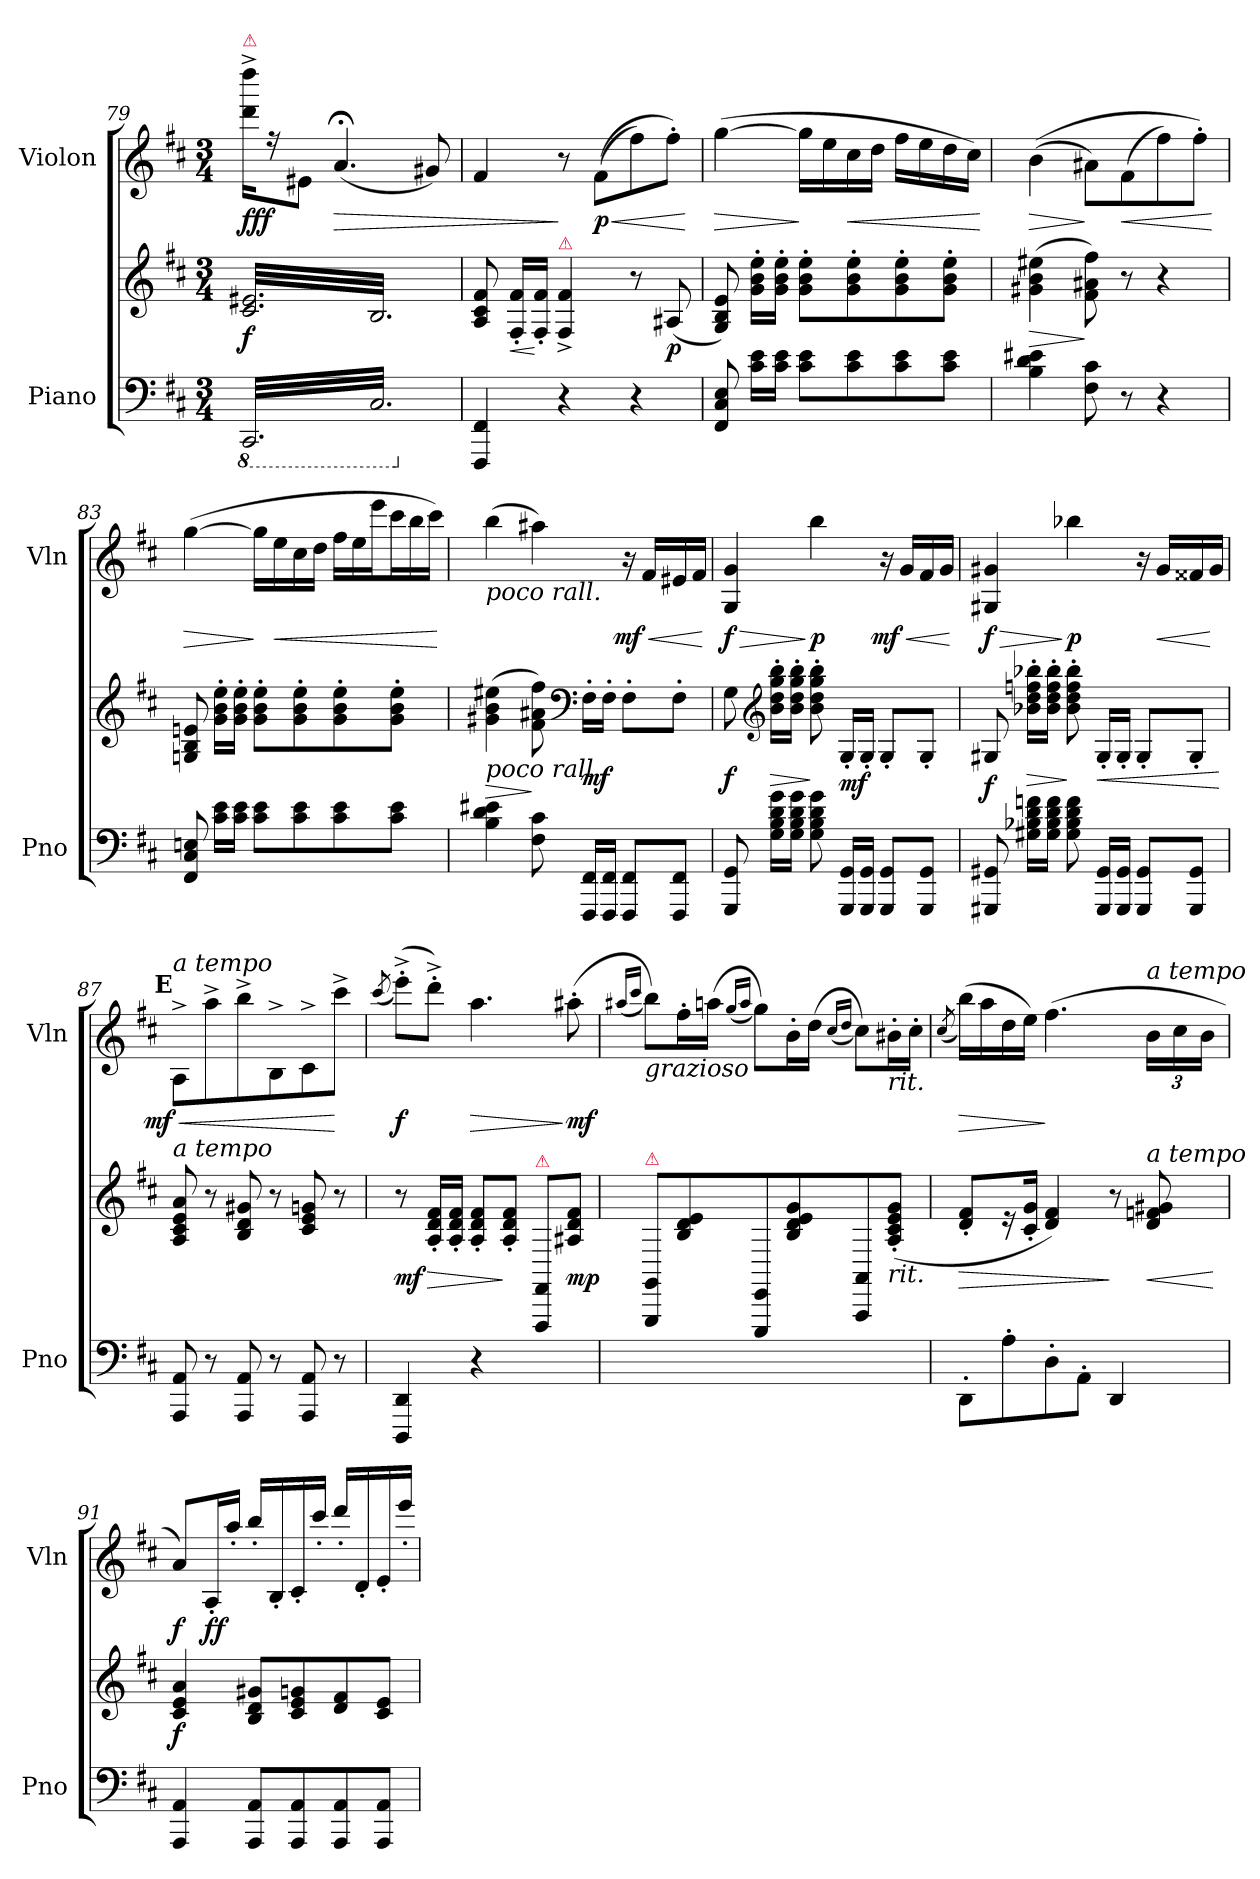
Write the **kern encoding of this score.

**kern	**kern	**dynam	**kern	**dynam
*part2	*part2	*part2	*part1	*part1
*staff3	*staff2	*staff2/3	*staff1	*staff1
*I"Piano	*	*	*I"Violon	*
*I'Pno	*	*	*I'Vln	*
*clefF4	*clefG2	*	*clefG2	*
*k[f#c#]	*k[f#c#]	*	*k[f#c#]	*
*D:	*D:	*	*D:	*
*M3/4	*M3/4	*	*M3/4	*
*8ba	*	*	*	*
=79	=79	=79	=79	=79
!	!	!	!LO:TX:a:color=crimson:t=⚠	!
*tremolo	*	*	*	*
*	*tremolo	*	*	*
32CCC#/LLL	32c#/ 32e#X/LLL	f	16ddd^<\ 16dddd^<\KL	fff
32CC#/	32B/	.	.	.
32CCC#/	32c#/ 32e#X/	.	16r	.
32CC#/	32B/	.	.	.
32CCC#/	32c#/ 32e#X/	.	8e#X\J	.
32CC#/	32B/	.	.	.
32CCC#/	32c#/ 32e#X/	.	.	.
32CC#/	32B/	.	.	.
!	!	!	!	!LO:HP:b
32CCC#/	32c#/ 32e#X/	.	(4.a;</	>
32CC#/	32B/	.	.	.
32CCC#/	32c#/ 32e#X/	.	.	.
32CC#/	32B/	.	.	.
32CCC#/	32c#/ 32e#X/	.	.	.
32CC#/	32B/	.	.	.
32CCC#/	32c#/ 32e#X/	.	.	.
32CC#/	32B/	.	.	.
32CCC#/	32c#/ 32e#X/	.	.	.
32CC#/	32B/	.	.	.
32CCC#/	32c#/ 32e#X/	.	.	.
32CC#/	32B/	.	.	.
32CCC#/	32c#/ 32e#X/	.	8g#X/)	.
32CC#/	32B/	.	.	.
32CCC#/	32c#/ 32e#X/	.	.	.
32CC#/JJJ	32B/JJJ	.	.	.
*	*Xtremolo	*	*	*
*Xtremolo	*	*	*	*
=80	=80	=80	=80	=80
*X8ba	*	*	*	*
4FFF#/ 4FF#/	8A/ 8c#/ 8f#/	.	4f#/	.
.	.	.	.	.
.	.	.	.	.
.	.	.	.	.
.	16F#'>/ 16f#'>/LL	<	.	.
.	.	.	.	.
.	16F#'>/ 16f#'>/JJ	[	.	.
.	.	.	.	.
!	!LO:TX:a:color=crimson:t=⚠	!	!	!
4r	4F#^/ 4f#^/	.	8r	]
.	.	.	.	.
.	.	.	.	.
.	.	.	.	.
!	!	!	!	!LO:HP:b
.	.	.	((8f#\L	< p
4r	8r	.	8ff#\)	.
.	(>8A#X/	p	8ff#'\J)	.
.	.	.	.	[
=81	=81	=81	=81	=81
!	!	!	!	!LO:HP:b
8FF#/ 8C#/ 8E/	8G/ 8B/ 8e/)	.	([4gg\	>
16c#\ 16e\LL	16g'\ 16b'\ 16ee'\LL	.	.	.
16c#\ 16e\JJ	16g'\ 16b'\ 16ee'\JJ	.	.	.
8c#\ 8e\L	8g'\ 8b'\ 8ee'\L	.	16gg\LL]	]
.	.	.	16ee\	.
!	!	!	!	!LO:HP:b
8c#\ 8e\	8g'\ 8b'\ 8ee'\	.	16cc#\	<
.	.	.	16dd\JJ	.
8c#\ 8e\	8g'\ 8b'\ 8ee'\	.	16ff#\LL	.
.	.	.	16ee\	.
8c#\ 8e\J	8g'\ 8b'\ 8ee'\J	.	16dd\	.
.	.	.	16cc#\JJ)	.
.	.	.	.	[
=82	=82	=82	=82	=82
!	!	!	!	!LO:HP:b
4B\ 4d\ 4e#X\	(4g#X\ 4b\ 4ee#X\	>	((4b\	>
8F#\ 8c#\	8f#\ 8a#X\ 8ff#\)	]	8a#X\L)	]
!	!	!	!	!LO:HP:b
8r	8r	.	(8f#\	<
4r	4r	.	8ff#\)	.
.	.	.	8ff#'\J)	.
.	.	.	.	[
=83	=83	=83	=83	=83
!	!	!	!	!LO:HP:b
8FF#/ 8C#/ 8En/	8Gn/ 8B/ 8en/	.	([4gg\	>
16c#\ 16e\LL	16g'\ 16b'\ 16ee'\LL	.	.	.
16c#\ 16e\JJ	16g'\ 16b'\ 16ee'\JJ	.	.	.
8c#\ 8e\L	8g'\ 8b'\ 8ee'\L	.	16gg\LL]	]
!	!	!	!	!LO:HP:b
.	.	.	16ee\	<
8c#\ 8e\	8g'\ 8b'\ 8ee'\	.	16cc#\	.
.	.	.	16dd\JJ	.
*	*	*	*Xtuplet	*
8c#\ 8e\	8g'\ 8b'\ 8ee'\	.	24ff#\LL	.
.	.	.	24ee\	.
.	.	.	24eee\J	.
8c#\ 8e\J	8g'\ 8b'\ 8ee'\J	.	24ccc#\L	.
.	.	.	24bb\	.
.	.	.	24ccc#\JJ)	.
.	.	.	.	[
=84	=84	=84	=84	=84
!	!	!	!LO:TX:b:i:t=poco rall.	!
!	!LO:TX:b:i:t=poco rall.	!	!	!
4B\ 4d\ 4e#X\	(4g#X\ 4b\ 4ee#X\	>	(4bb\	.
8F#\ 8c#\	8f#\ 8a#X\ 8ff#\)	]	4aa#X\)	.
*	*clefF4	*	*	*
16FFF#/ 16FF#/LL	16F#'\LL	mf	.	.
16FFF#/ 16FF#/JJ	16F#'\JJ	.	.	.
8FFF#/ 8FF#/L	8F#'\L	.	16r	.
!	!	!	!	!LO:HP:b
!	!	!	!	!LO:DY:n=1:rj
.	.	.	16f#/LL	< mf
8FFF#/ 8FF#/J	8F#'\J	.	16e#X/	.
.	.	.	16f#/JJ	.
.	.	.	.	[
=85	=85	=85	=85	=85
!	!	!	!	!LO:HP:b
8GGG/ 8GG/	8G\	f	4G/ 4g/	> f
*	*clefG2	*	*	*
16G\ 16B\ 16d\ 16g\LL	16b'\ 16dd'\ 16gg'\ 16bb'\LL	>	.	.
16G\ 16B\ 16d\ 16g\JJ	16b'\ 16dd'\ 16gg'\ 16bb'\JJ	.	.	.
8G\ 8B\ 8d\ 8g\	8b'\ 8dd'\ 8gg'\ 8bb'\	]	4bb\	] p
16GGG/ 16GG/LL	16G'>/LL	mf	.	.
16GGG/ 16GG/JJ	16G'>/JJ	.	.	.
8GGG/ 8GG/L	8G'>/L	.	16r	.
!	!	!	!	!LO:HP:b
!	!	!	!	!LO:DY:n=3:rj
.	.	.	16g/LL	< mf
8GGG/ 8GG/J	8G'>/J	.	16f#/	.
.	.	.	16g/JJ	.
.	.	.	.	[
=86	=86	=86	=86	=86
!	!	!	!	!LO:HP:b
8GGG#X/ 8GG#X/	8G#X/	f	4G#X/ 4g#X/	> f
16G#X\ 16B-X\ 16d\ 16fn\LL	16b-X'\ 16dd'\ 16ffn'\ 16bb-X'\LL	>	.	.
16G#\ 16B-\ 16d\ 16f\JJ	16b-'\ 16dd'\ 16ff'\ 16bb-'\JJ	.	.	.
8G#\ 8B-\ 8d\ 8f\	8b-'\ 8dd'\ 8ff'\ 8bb-'\	]	4bb-X\	] p
16GGG#/ 16GG#/LL	16G#'>/LL	<	.	.
16GGG#/ 16GG#/JJ	16G#'>/JJ	.	.	.
8GGG#/ 8GG#/L	8G#'>/L	.	16r	.
!	!	!	!	!LO:HP:b
.	.	.	16g#/LL	<
8GGG#/ 8GG#/J	8G#'>/J	.	16f##X/	.
.	.	.	16g#/JJ	[
.	.	[	.	.
=87	=87	=87	=87	=87
!	!	!	!LO:TX:a:B:rj:t=E	!
!	!	!	!LO:TX:a:i:t=a tempo	!
!	!LO:TX:a:i:t=a tempo	!	!	!
!	!	!	!	!LO:HP:b
!	!	!	!	!LO:DY:n=1:rj
8AAA/ 8AA/	8A/ 8c#/ 8e/ 8a/	.	8A^\L	< mf
8r	8r	.	8aa^\	.
8AAA/ 8AA/	8B/ 8d/ 8g#X/	.	8bb^\	.
8r	8r	.	8B^\	.
8AAA/ 8AA/	8c#/ 8e/ 8gn/	.	8c#^\	.
8r	8r	.	8ccc#^\J	[
=88	=88	=88	=88	=88
.	.	.	(8qccc#/	.
4DDD/ 4DD/	8r	mf	(8eee'^<\L)	f
.	16A'/ 16d'/ 16f#'/LL	>	8ddd'^<\J)	.
.	16A'/ 16d'/ 16f#'/JJ	.	.	.
!	!	!	!	!LO:HP:b
4r	8A'/ 8d'/ 8f#'/L	.	4.aa\	>
.	8A'/ 8d'/ 8f#'/J	]	.	.
!	!LO:TX:a:color=crimson:t=⚠	!	!	!
4ryy	8FFF#/ 8FF#/L	.	.	.
.	8A#X\ 8d\ 8f#\J	mp	(8aa#X'\	] mf
=89	=89	=89	=89	=89
.	.	.	(16qqaa#X/LL	.
.	.	.	16qqccc#/JJ	.
!	!	!	!LO:TX:b:i:t=grazioso	!
!	!LO:TX:a:color=crimson:t=⚠	!	!	!
2.ryy	8GGG/ 8GG/L	.	8bb\L))	.
.	8B\ 8d\ 8e\	.	16ff#'\L	.
.	.	.	(16aan\JJ	.
.	.	.	(16qqgg/LL	.
.	.	.	16qqaa/JJ	.
.	8EEE/ 8EE/	.	8gg\L))	.
.	8B\ 8d\ 8e\ 8g\	.	16b'\L	.
.	.	.	(16dd\JJ	.
.	.	.	(16qqcc#/LL	.
.	.	.	16qqdd/JJ	.
.	8AAA/ 8AA/	.	8cc#\L))	.
!	!	!	!LO:TX:b:i:t=rit.	!
!	!LO:TX:b:i:t=rit.	!	!	!
.	(8A'\ 8c#'\ 8e'\ 8g'\J	.	16b#X'\L	.
.	.	.	16cc#'\JJ	.
=90	=90	=90	=90	=90
.	.	.	(8qcc#/	.
!	!	!	!	!LO:HP:b
8DD'\L	8d'/ 8f#'/L	>	(16bb\LL)	>
.	.	.	16aa\	.
8A'\	16r	.	16dd\	.
.	16c#'/ 16g'/Jk	.	16ee\JJ)	.
8D'\	4d/ 4f#/)	.	(4.ff#\	]
8AA'\J	.	.	.	.
4DD/	8r	]	.	.
*	*	*	*tuplet	*
!	!	!	!LO:TX:a:i:t=a tempo	!
!	!LO:TX:a:i:t=a tempo	!	!	!
.	8d/ 8fn/ 8g#X/	<	24b\LL	.
.	.	.	24cc#\	.
.	.	.	24b\JJ	.
.	.	[	.	.
=91	=91	=91	=91	=91
4AAA/ 4AA/	4c#/ 4e/ 4a/	f	8a/L)	f
.	.	.	16A'/L	ff
.	.	.	16aa'/JJ	.
8AAA/ 8AA/L	8B/ 8d/ 8g#X/L	.	16bb'/LL	.
.	.	.	16B'/	.
8AAA/ 8AA/	8c#/ 8e/ 8gn/	.	16c#'/	.
.	.	.	16ccc#'/JJ	.
8AAA/ 8AA/	8d/ 8f#/	.	16ddd'/LL	.
.	.	.	16d'/	.
8AAA/ 8AA/J	8c#/ 8e/J	.	16e'/	.
.	.	.	16eee'/JJ	.
=	=	=	=	=
*-	*-	*-	*-	*-
